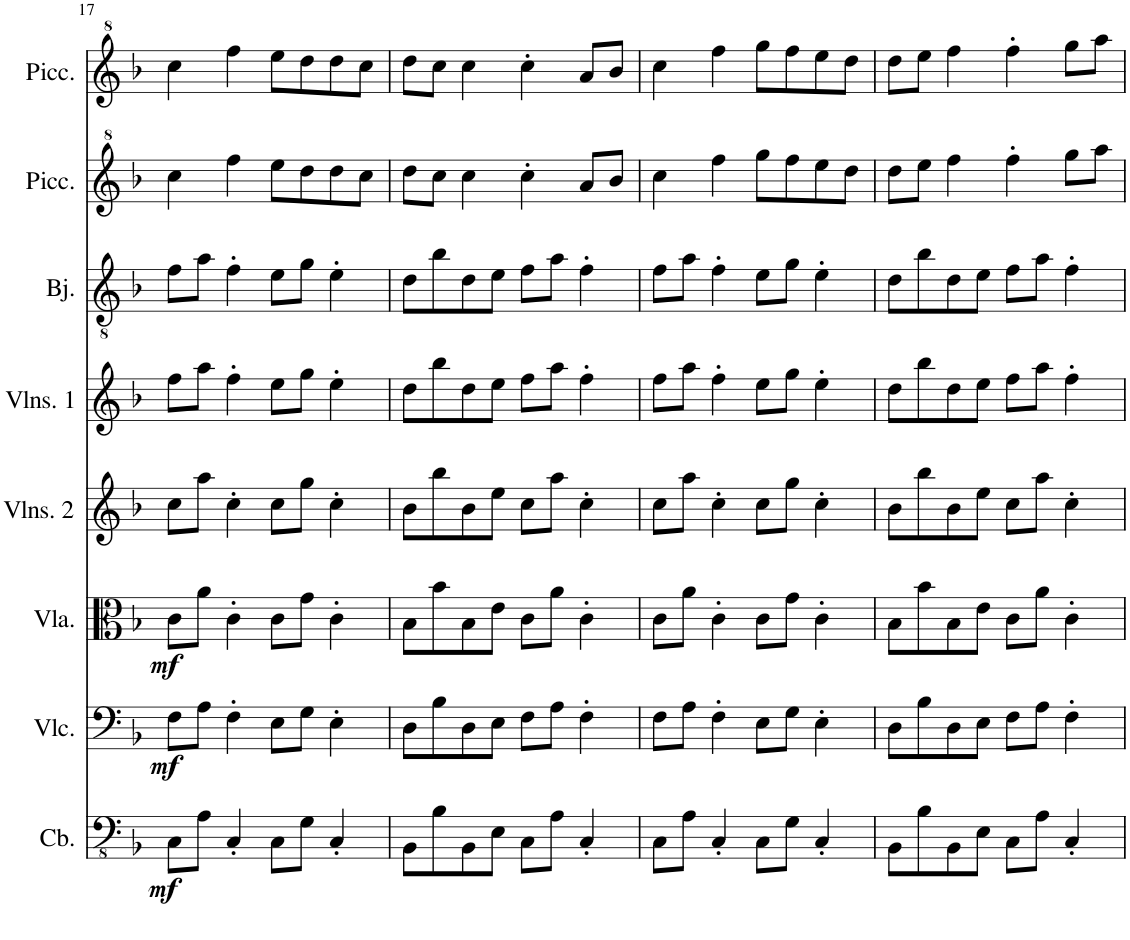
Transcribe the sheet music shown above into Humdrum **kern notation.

**kern	**dynam	**kern	**dynam	**kern	**dynam	**kern	**kern	**kern	**kern	**kern
*part8	*part8	*part7	*part7	*part6	*part6	*part5	*part4	*part3	*part2	*part1
*staff8	*staff8	*staff7	*staff7	*staff6	*staff6	*staff5	*staff4	*staff3	*staff2	*staff1
*I"Contrabass	*	*I"Violoncello	*	*I"Viola	*	*I"Violins 2	*I"Violins 1	*I"Banjo	*I"Piccolo	*I"Piccolo
*I'Cb.	*	*I'Vlc.	*	*I'Vla.	*	*I'Vlns. 2	*I'Vlns. 1	*I'Bj.	*I'Picc.	*I'Picc.
!!LO:PB:g=z
*clefFv4	*	*clefF4	*	*clefC3	*	*clefG2	*clefG2	*clefGv2	*clefG^2	*clefG^2
*Trd7c12	*	*	*	*	*	*	*	*Trd7c12	*Trd-7c-12	*Trd-7c-12
*k[b-]	*	*k[b-]	*	*k[b-]	*	*k[b-]	*k[b-]	*k[b-]	*k[b-]	*k[b-]
*M4/4	*	*M4/4	*	*M4/4	*	*M4/4	*M4/4	*M4/4	*M4/4	*M4/4
=17	=17	=17	=17	=17	=17	=17	=17	=17	=17	=17
!	!LO:DY:b	!	!LO:DY:b	!	!LO:DY:b	!	!	!	!	!
8CC\L	mf	8F\L	mf	8c\L	mf	8cc\L	8ff\L	8f\L	4ccc\	4ccc\
8AA\J	.	8A\J	.	8a\J	.	8aa\J	8aa\J	8a\J	.	.
4CC'/	.	4F'\	.	4c'\	.	4cc'\	4ff'\	4f'\	4fff\	4fff\
8CC\L	.	8E\L	.	8c\L	.	8cc\L	8ee\L	8e\L	8eee\L	8eee\L
8GG\J	.	8G\J	.	8g\J	.	8gg\J	8gg\J	8g\J	8ddd\	8ddd\
4CC'/	.	4E'\	.	4c'\	.	4cc'\	4ee'\	4e'\	8ddd\	8ddd\
.	.	.	.	.	.	.	.	.	8ccc\J	8ccc\J
=18	=18	=18	=18	=18	=18	=18	=18	=18	=18	=18
8BBB-\L	.	8D\L	.	8B-\L	.	8b-\L	8dd\L	8d\L	8ddd\L	8ddd\L
8BB-\	.	8B-\	.	8b-\	.	8bb-\	8bb-\	8b-\	8ccc\J	8ccc\J
8BBB-\	.	8D\	.	8B-\	.	8b-\	8dd\	8d\	4ccc\	4ccc\
8EE\J	.	8E\J	.	8e\J	.	8ee\J	8ee\J	8e\J	.	.
8CC\L	.	8F\L	.	8c\L	.	8cc\L	8ff\L	8f\L	4ccc'\	4ccc'\
8AA\J	.	8A\J	.	8a\J	.	8aa\J	8aa\J	8a\J	.	.
4CC'/	.	4F'\	.	4c'\	.	4cc'\	4ff'\	4f'\	8aa/L	8aa/L
.	.	.	.	.	.	.	.	.	8bb-/J	8bb-/J
=19	=19	=19	=19	=19	=19	=19	=19	=19	=19	=19
8CC\L	.	8F\L	.	8c\L	.	8cc\L	8ff\L	8f\L	4ccc\	4ccc\
8AA\J	.	8A\J	.	8a\J	.	8aa\J	8aa\J	8a\J	.	.
4CC'/	.	4F'\	.	4c'\	.	4cc'\	4ff'\	4f'\	4fff\	4fff\
8CC\L	.	8E\L	.	8c\L	.	8cc\L	8ee\L	8e\L	8ggg\L	8ggg\L
8GG\J	.	8G\J	.	8g\J	.	8gg\J	8gg\J	8g\J	8fff\	8fff\
4CC'/	.	4E'\	.	4c'\	.	4cc'\	4ee'\	4e'\	8eee\	8eee\
.	.	.	.	.	.	.	.	.	8ddd\J	8ddd\J
=20	=20	=20	=20	=20	=20	=20	=20	=20	=20	=20
8BBB-\L	.	8D\L	.	8B-\L	.	8b-\L	8dd\L	8d\L	8ddd\L	8ddd\L
8BB-\	.	8B-\	.	8b-\	.	8bb-\	8bb-\	8b-\	8eee\J	8eee\J
8BBB-\	.	8D\	.	8B-\	.	8b-\	8dd\	8d\	4fff\	4fff\
8EE\J	.	8E\J	.	8e\J	.	8ee\J	8ee\J	8e\J	.	.
8CC\L	.	8F\L	.	8c\L	.	8cc\L	8ff\L	8f\L	4fff'\	4fff'\
8AA\J	.	8A\J	.	8a\J	.	8aa\J	8aa\J	8a\J	.	.
4CC'/	.	4F'\	.	4c'\	.	4cc'\	4ff'\	4f'\	8ggg\L	8ggg\L
.	.	.	.	.	.	.	.	.	8aaa\J	8aaa\J
=	=	=	=	=	=	=	=	=	=	=
*-	*-	*-	*-	*-	*-	*-	*-	*-	*-	*-
